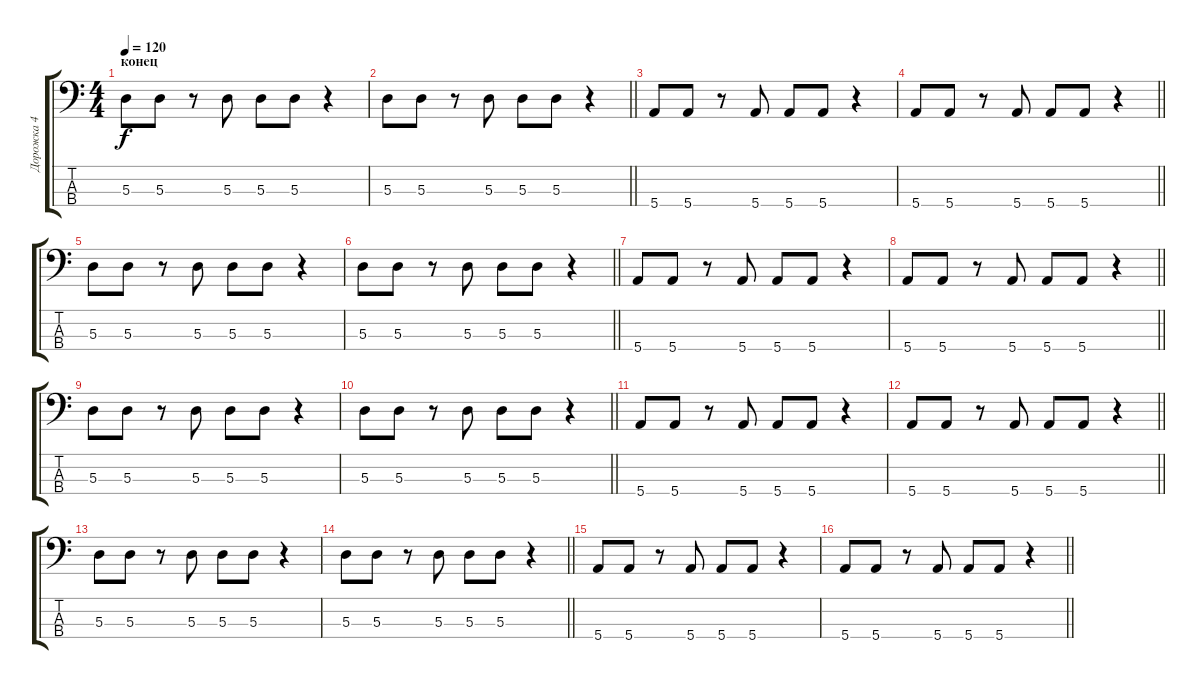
\track ("Дорожка 4" "Дорожка 4") {instrument electricbassfinger}
\staff {score tabs}
\tuning (G2 D2 A1 E1) {hide}
\ts (4 4)
\section ("" "конец")
\tempo 120
\clef f4
\ks c
5.3.8{dy f} 5.3.8 r.8 5.3.8 5.3.8 5.3.8 r.4 |
\barLineRight lightlight
5.3.8 5.3.8 r.8 5.3.8 5.3.8 5.3.8 r.4 |
5.4.8 5.4.8 r.8 5.4.8 5.4.8 5.4.8 r.4 |
\barLineRight lightlight
5.4.8 5.4.8 r.8 5.4.8 5.4.8 5.4.8 r.4 |
5.3.8 5.3.8 r.8 5.3.8 5.3.8 5.3.8 r.4 |
\barLineRight lightlight
5.3.8 5.3.8 r.8 5.3.8 5.3.8 5.3.8 r.4 |
5.4.8 5.4.8 r.8 5.4.8 5.4.8 5.4.8 r.4 |
\barLineRight lightlight
5.4.8 5.4.8 r.8 5.4.8 5.4.8 5.4.8 r.4 |
5.3.8 5.3.8 r.8 5.3.8 5.3.8 5.3.8 r.4 |
\barLineRight lightlight
5.3.8 5.3.8 r.8 5.3.8 5.3.8 5.3.8 r.4 |
5.4.8 5.4.8 r.8 5.4.8 5.4.8 5.4.8 r.4 |
\barLineRight lightlight
5.4.8 5.4.8 r.8 5.4.8 5.4.8 5.4.8 r.4 |
5.3.8 5.3.8 r.8 5.3.8 5.3.8 5.3.8 r.4 |
\barLineRight lightlight
5.3.8 5.3.8 r.8 5.3.8 5.3.8 5.3.8 r.4 |
5.4.8 5.4.8 r.8 5.4.8 5.4.8 5.4.8 r.4 |
\barLineRight lightlight
5.4.8 5.4.8 r.8 5.4.8 5.4.8 5.4.8 r.4
